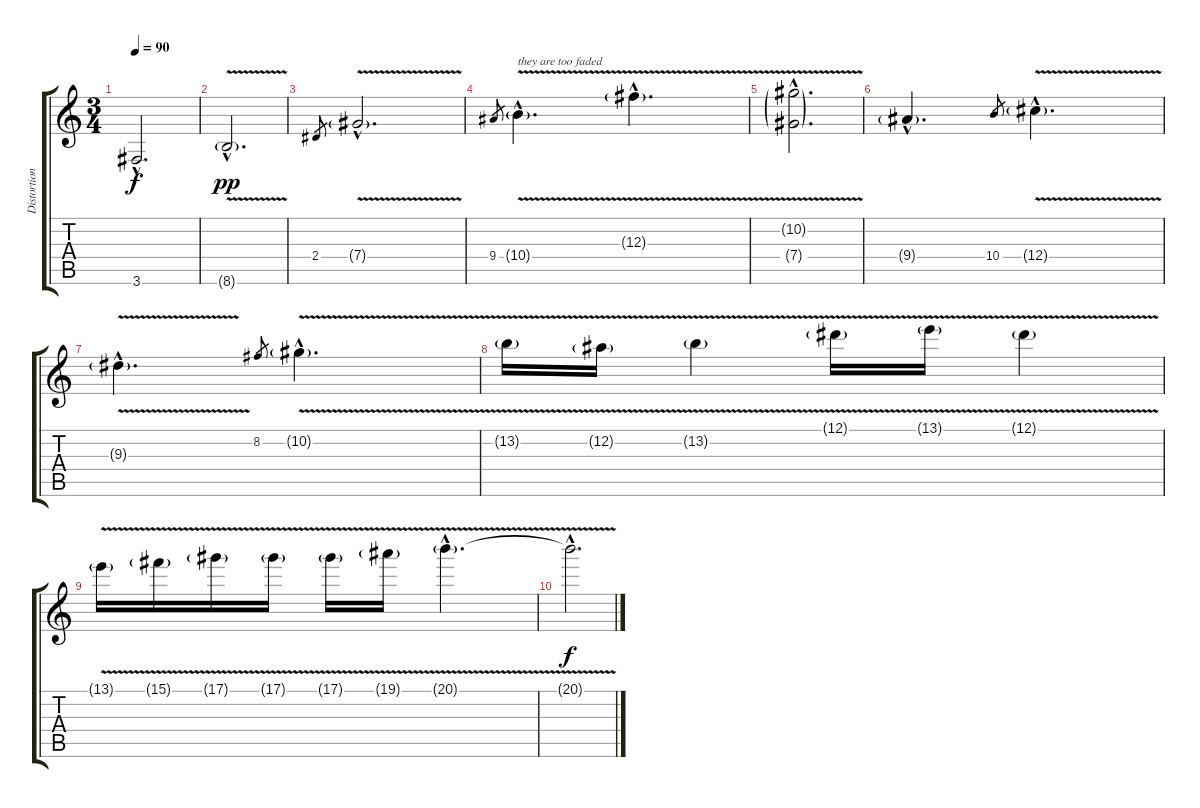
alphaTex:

\track ("Distortion Lead Guitar" "Distortion") {instrument distortionguitar}
\staff {score tabs}
\tuning (Eb4 Bb3 Gb3 Db3 Ab2 Eb2) {hide}
\ts (3 4)
\tempo 90
\clef g2
\ks c
3.6{hac t}.2{d dy f} |
8.6{v g hac}.2{d dy pp} |
2.4.8{gr} 7.4{v g hac}.2{d} |
9.4.8{gr} 10.4{v g hac}.4{d txt "they are too faded"} 12.3{v g hac}.4{d} |
(10.2{v g hac} 7.4{v g hac}).2{d} |
9.4{g hac}.4{d} 10.4.8{gr} 12.4{v g hac}.4{d} |
9.3{v g hac}.4{d} 8.2.8{gr} 10.2{v g hac}.4{d} |
13.2{v g}.16 12.2{v g}.16 13.2{v g}.4 12.1{v g}.16 13.1{v g}.16 12.1{v g}.4 |
13.1{v g}.16 15.1{v g}.16 17.1{v g}.16 17.1{v g}.16 17.1{v g}.16 19.1{v g}.16 20.1{v g hac}.4{d} |
20.1{hac t}.2{d dy f}
